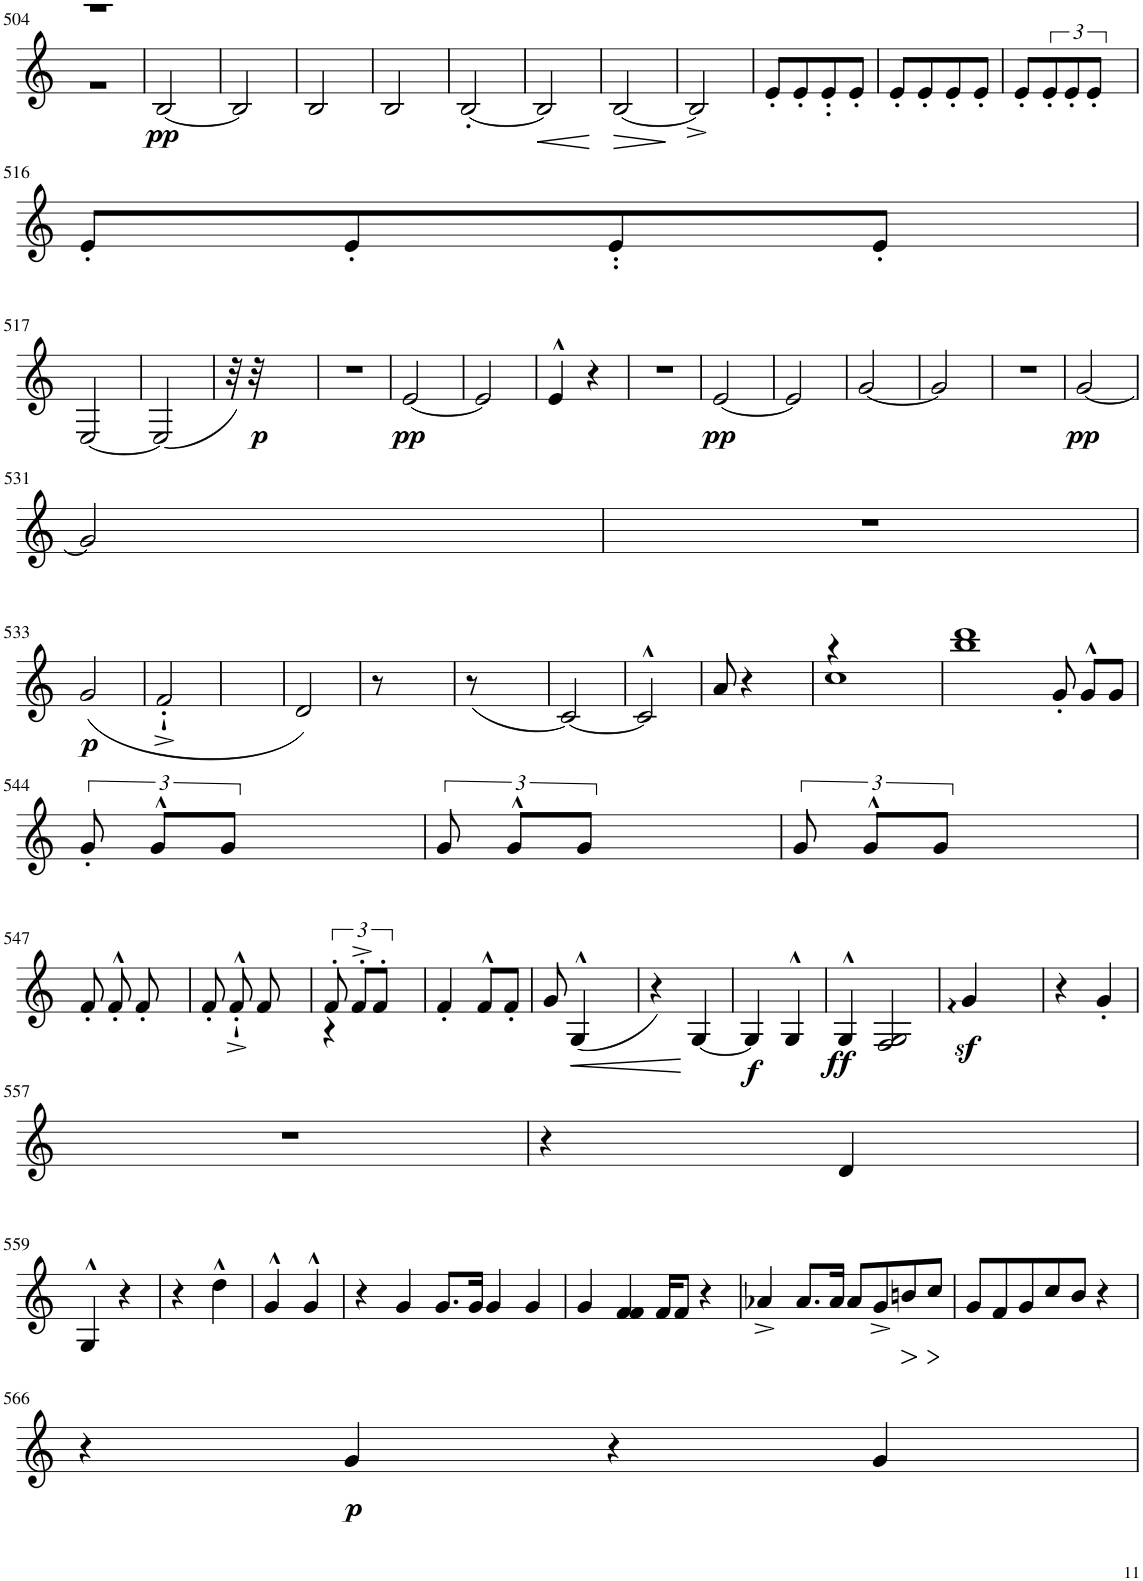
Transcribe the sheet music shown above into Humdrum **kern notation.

**kern	**dynam
*part1	*part1
*staff1	*staff1
!!LO:PB:g=z
*clefG2	*
*k[]	*
*M2/4	*
=504	=504
*^	*
2r	2r	.
=505	=505	=505
!	!	!LO:DY:b
*v	*v	*
[<2B/	pp
=506	=506
2B/]	.
=507	=507
2B/	.
=508	=508
2B/	.
=509	=509
[<2B'/	.
=510	=510
!	!LO:HP:b
2B/]	<
=511	=511
!	!LO:HP:b
[<2B/	>
.	[
=512	=512
2B^/]	.
=513	=513
8e'/L	.
8e'/	.
8e''/	.
8e'/J	.
=514	=514
8e'/L	.
8e'/	.
8e'/	.
8e'/J	.
=515	=515
8e'/L	.
12e'/	.
12e'/	.
12e'/J	.
8ryy	.
!!LO:LB:g=z
=516	=516
8e'/L	.
8e'/	.
8e''/	.
8e'/J	.
!!LO:LB:g=z
=517	=517
[<2E/	.
=518	=518
(<2E/]	.
=519	=519
32r)	.
!	!LO:DY:b
32r	p
4..ryy	.
=520	=520
2r	.
=521	=521
!	!LO:DY:b
[<2e/	pp
=522	=522
2e/]	.
=523	=523
4e^^/	.
4r	.
=524	=524
2r	.
=525	=525
!	!LO:DY:b
[<2e/	pp
=526	=526
2e/]	.
=527	=527
[<2g/	.
=528	=528
2g/]	.
=529	=529
2r	.
=530	=530
!	!LO:DY:b
[<2g/	pp
!!LO:LB:g=z
=531	=531
2g/]	.
=532	=532
2r	.
!!LO:LB:g=z
=533	=533
!	!LO:DY:b
(<2g/	p
=534	=534
2f'`^/	.
=535	=535
2ryy	.
=536	=536
2d/)	.
=537	=537
8r	.
4.ryy	.
=538	=538
(<8r	.
4.ryy	.
=539	=539
[<2c/)	.
=540	=540
2c^^/]	.
=541	=541
8a/	.
4r	.
8ryy	.
=542	=542
*^	*
4r	[2cc	.
4ryy	.	.
*v	*v	*
=543	=543
[2bb [2ddd	.
2ryy	.
2cc]	.
8g'/	.
8g^^/L	.
8g/J	.
!!LO:LB:g=z
=544	=544
12g'/	.
2bb] 2ddd]	.
12g^^/L	.
12g/J	.
4ryy	.
=545	=545
12g/	.
12g^^/L	.
12g/J	.
4ryy	.
=546	=546
12g/	.
12g^^/L	.
12g/J	.
4ryy	.
!!LO:LB:g=z
=547	=547
8f'/	.
8f'^^/	.
8f'/	.
8ryy	.
=548	=548
8f'/	.
8f'`^^^/	.
8f/	.
8ryy	.
=549	=549
*^	*
12f'/	4r	.
12f'^/L	.	.
12f'/J	.	.
4ryy	4ryy	.
*v	*v	*
=550	=550
4f'/	.
8f^^/L	.
8f'/J	.
=551	=551
8g/	.
!	!LO:HP:b
(<4G^^/	<
8ryy	.
=552	=552
4r)	.
[<4G/	]
=553	=553
!	!LO:DY:b
4G/]	f
4G^^/	.
=554	=554
!	!LO:DY:b
4G^^/	ff
[4F/ [4G/	.
=555	=555
4gz</	.
4F/] 4G/]	.
4ryy	.
=556	=556
4r	.
4g'/	.
!!LO:LB:g=z
=557	=557
2r	.
=558	=558
4r	.
4d/	.
!!LO:LB:g=z
=559	=559
4G^^/	.
4r	.
=560	=560
4r	.
4dd^^\	.
=561	=561
4g^^/	.
4g^^/	.
=562	=562
4r	.
4g/	.
8.g/L	.
16g/Jk	.
4g/	.
4g/	.
=563	=563
4g/	.
4f/ 4f/	.
16f/KL	.
8f/J	.
4r	.
=564	=564
4a-X^/	.
8.a-/L	.
16a-/Jk	.
8a-/L	.
8g^/	.
!	!LO:HP:b
8bn/	>
8cc/J	[ ]
=565	=565
8g/L	.
8f/	.
8g/	.
8cc/	.
8b/J	.
4r	.
!!LO:LB:g=z
=566	=566
4r	.
!	!LO:DY:b
4g/	p
4r	.
4g/	.
=	=
*-	*-
